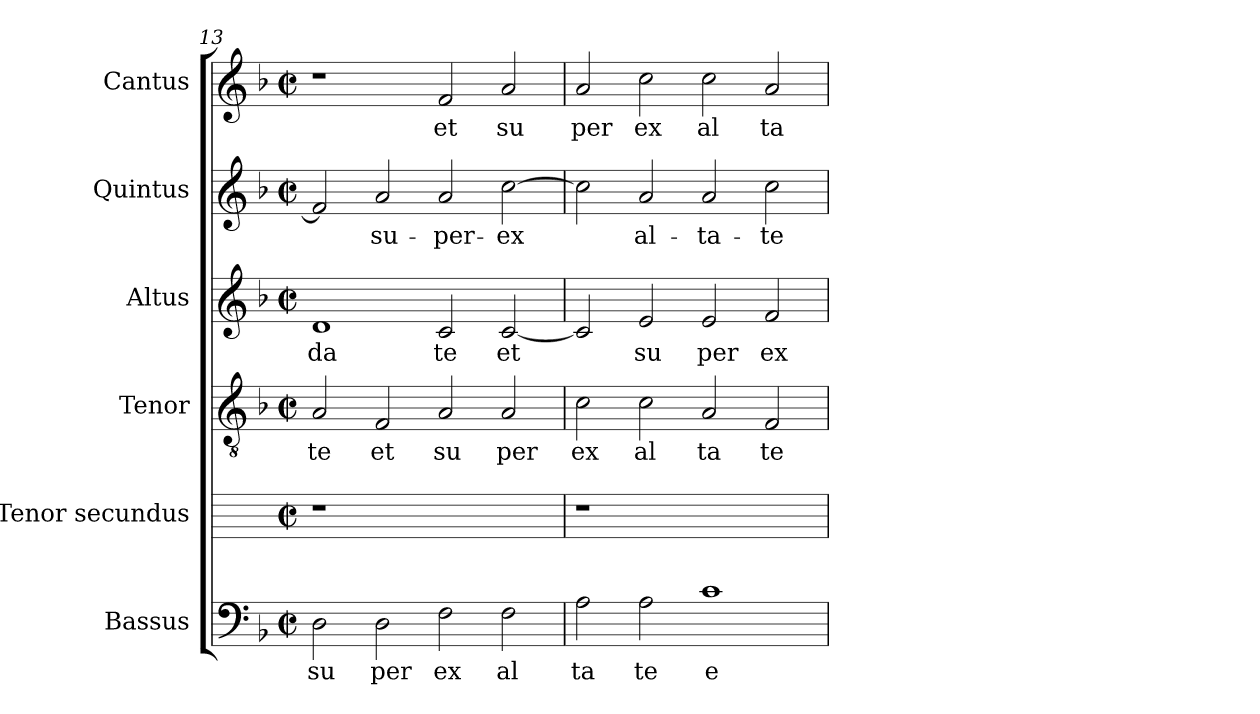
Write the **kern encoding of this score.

**kern	**text	**kern	**kern	**text	**kern	**text	**kern	**text	**kern	**text
*part6	*part6	*part5	*part4	*part4	*part3	*part3	*part2	*part2	*part1	*part1
*staff6	*staff6	*staff5	*staff4	*staff4	*staff3	*staff3	*staff2	*staff2	*staff1	*staff1
*I"Bassus	*	*I"Tenor  secundus	*I"Tenor	*	*I"Altus	*	*I"Quintus	*	*I"Cantus	*
*I'B	*	*	*I'T	*	*I'A	*	*I'Q	*	*I'C	*
!!LO:PB:g=z
*clefF4	*	*	*clefGv2	*	*clefG2	*	*clefG2	*	*clefG2	*
*k[b-]	*	*k[]	*k[b-]	*	*k[b-]	*	*k[b-]	*	*k[b-]	*
*F:	*	*C:	*F:	*	*F:	*	*F:	*	*F:	*
*M2/2	*	*M2/2	*M2/2	*	*M2/2	*	*M2/2	*	*M2/2	*
*met(c|)	*	*met(c|)	*met(c|)	*	*met(c|)	*	*met(c|)	*	*met(c|)	*
=13	=13	=13	=13	=13	=13	=13	=13	=13	=13	=13
!	!LO:LY:b:cj	!	!	!LO:LY:b:cj	!	!LO:LY:b:cj	!	!LO:LY:b:cj	!	!
2D\	su	1r	2A/	te	1d	-da	2f/]	.	1r	.
!	!LO:LY:b:cj	!	!	!LO:LY:b:cj	!	!	!	!LO:LY:b:cj	!	!
2D\	per	.	2F/	et	.	.	2a/	su-	.	.
!	!LO:LY:b:cj	!	!	!LO:LY:b:cj	!	!LO:LY:b:cj	!	!LO:LY:b:cj	!	!LO:LY:b:cj
2F\	ex	1ryy	2A/	su	2c/	te	2a/	-per-	2f/	et
!	!LO:LY:b:cj	!	!	!LO:LY:b:cj	!	!LO:LY:b:cj	!	!LO:LY:b:cj	!	!LO:LY:b:cj
2F\	al	.	2A/	per	[<2c/	et	[>2cc\	-ex-	2a/	su
=14	=14	=14	=14	=14	=14	=14	=14	=14	=14	=14
!	!LO:LY:b:cj	!	!	!LO:LY:b:cj	!	!LO:LY:b:cj	!	!LO:LY:b:cj	!	!LO:LY:b:cj
2A\	ta	1r	2c\	ex	2c/]	.	2cc\]	--	2a/	per
!	!LO:LY:b:cj	!	!	!LO:LY:b:cj	!	!LO:LY:b:cj	!	!LO:LY:b:cj	!	!LO:LY:b:cj
2A\	te	.	2c\	al	2e/	su	2a/	-al-	2cc\	ex
!	!LO:LY:b:cj	!	!	!LO:LY:b:cj	!	!LO:LY:b:cj	!	!LO:LY:b:cj	!	!LO:LY:b:cj
1c	e	1ryy	2A/	ta	2e/	per	2a/	-ta-	2cc\	al
!	!	!	!	!LO:LY:b:cj	!	!LO:LY:b:cj	!	!LO:LY:b:cj	!	!LO:LY:b:cj
.	.	.	2F/	te	2f/	ex	2cc\	-te	2a/	ta
=	=	=	=	=	=	=	=	=	=	=
*-	*-	*-	*-	*-	*-	*-	*-	*-	*-	*-
